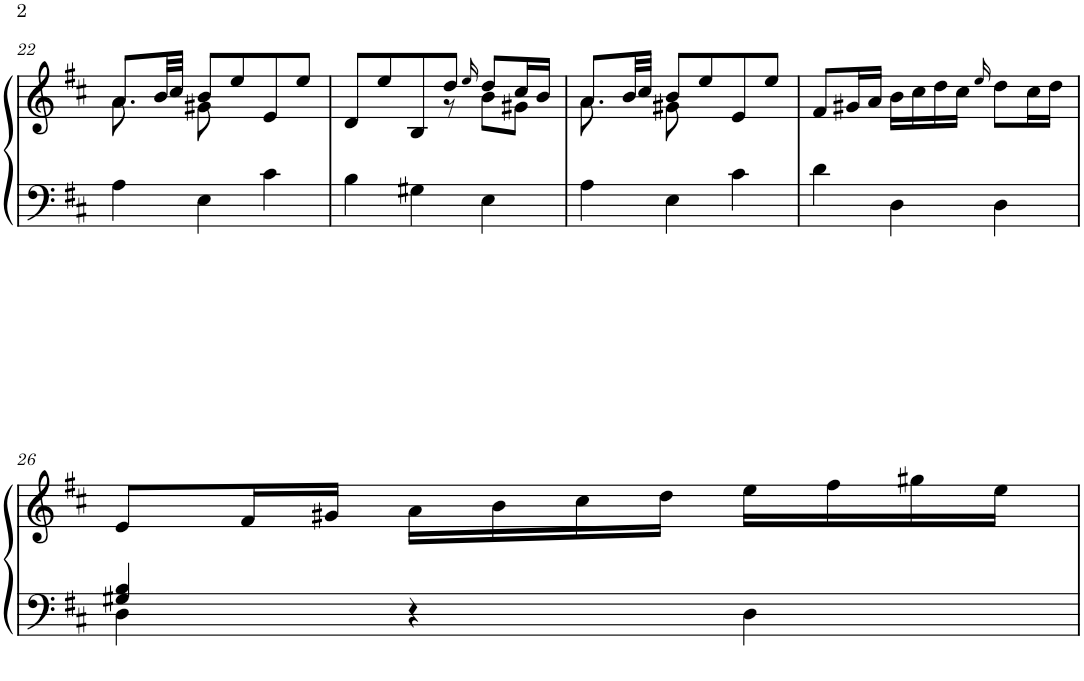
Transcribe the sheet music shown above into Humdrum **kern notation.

**kern	**kern
*part1	*part1
*staff2	*staff1
*I"Piano	*
*I'Pno.	*
!!LO:PB:g=z
*clefF4	*clefG2
*k[f#c#]	*k[f#c#]
*M3/4	*M3/4
=22	=22
*	*^
4A\	8.a/L	8.a\
.	32b/LL	16ryy
.	32cc#/JJJ	.
4E\	8b/L	8g#X\
.	8ee/	4.ryy
4c#\	8e/	.
.	8ee/J	.
=23	=23	=23
4B\	8d/L	4.ryy
.	8ee/	.
4G#X\	8B/	.
.	8dd/J	8r
.	16qee/	.
4E\	8dd/L	8b\L
.	16cc#/L	8g#X\J
.	16b/JJ	.
=24	=24	=24
4A\	8.a/L	8.a\
.	32b/LL	16ryy
.	32cc#/JJJ	.
4E\	8b/L	8g#X\
.	8ee/	4.ryy
4c#\	8e/	.
.	8ee/J	.
*	*v	*v
=25	=25
4d\	8f#/L
.	16g#X/L
.	16a/JJ
4D\	16b\LL
.	16cc#\
.	16dd\
.	16cc#\JJ
.	16qee/
4D\	8dd\L
.	16cc#\L
.	16dd\JJ
!!LO:LB:g=z
=26	=26
*^	*
4D\	4G#X/ 4B/	8e/L
.	.	16f#/L
.	.	16g#X/JJ
4r	2ryy	16a\LL
.	.	16b\
.	.	16cc#\
.	.	16dd\JJ
4D\	.	16ee\LL
.	.	16ff#\
.	.	16gg#X\
.	.	16ee\JJ
*v	*v	*
=	=
*-	*-
